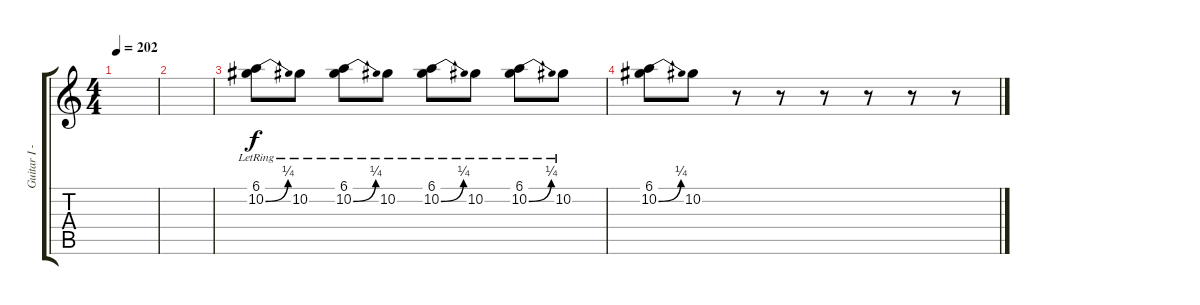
\track ("Guitar I - (Distortion Overdub) Jade" "Guitar I -") {instrument distortionguitar}
\staff {score tabs}
\tuning (Eb4 Bb3 Gb3 Db3 Ab2 Eb2) {hide}
\ts (4 4)
\tempo 202
\clef g2
\ks c
|
|
(6.1 10.2{be (bend 0 0 60 1) lr}).8{volume 10} 10.2{lr}.8 (6.1 10.2{be (bend 0 0 60 1) lr}).8 10.2{lr}.8 (6.1 10.2{be (bend 0 0 60 1) lr}).8 10.2{lr}.8 (6.1 10.2{be (bend 0 0 60 1) lr}).8 10.2{lr}.8 |
(6.1 10.2{be (bend 0 0 60 1)}).8 10.2.8 r.8{volume 13} r.8 r.8 r.8 r.8 r.8
